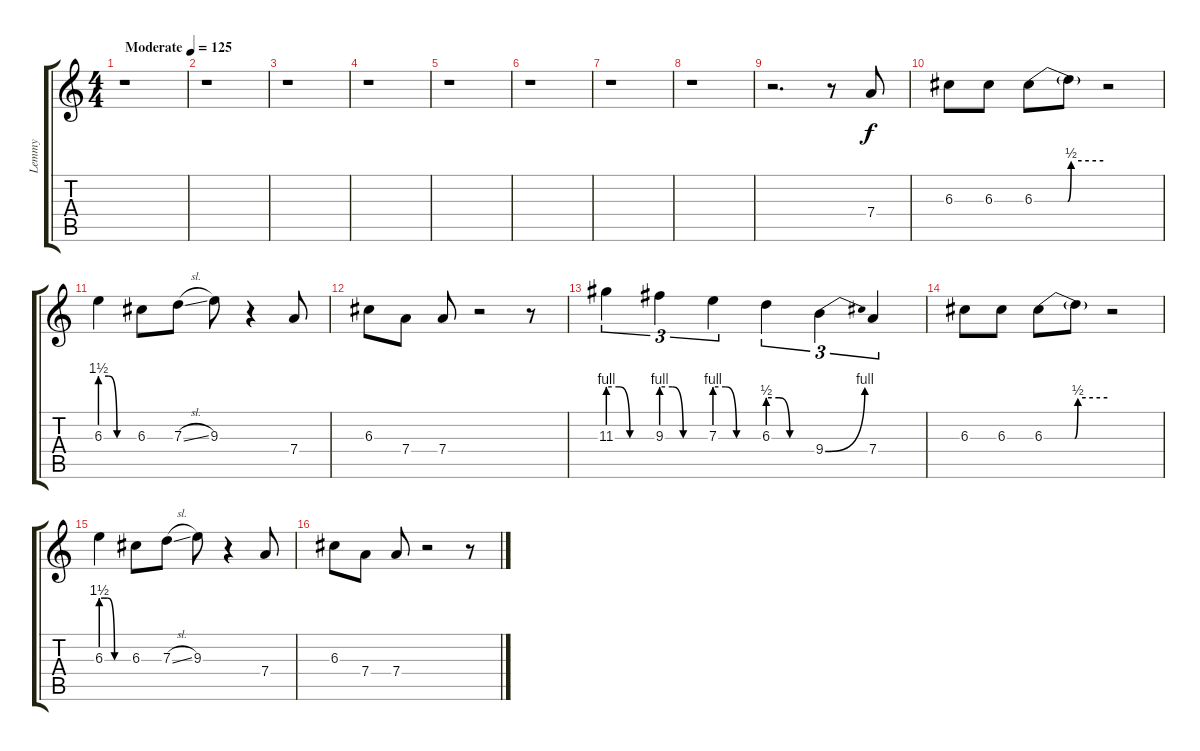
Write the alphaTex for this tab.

\track ("Lemmy" "Lemmy") {instrument overdrivenguitar}
\staff {score tabs}
\tuning (E4 B3 G3 D3 A2 E2) {hide}
\ts (4 4)
\tempo (125 "Moderate")
\clef g2
\ks c
r.1{dy f instrument overdrivenguitar} |
r.1 |
r.1 |
r.1 |
r.1 |
r.1 |
r.1 |
r.1 |
r.2{d} r.8 7.4.8 |
6.3.8 6.3.8 6.3{be (custom 0 0 23 0 29 0 32 2 60 2)}.8 6.3{t}.8 r.2 |
6.3{be (custom 0 6 15 6 30 0 60 0)}.4 6.3.8 7.3{sl}.8 9.3.8 r.4 7.4.8 |
6.3.8 7.4.8 7.4.8 r.2 r.8 |
11.3{be (custom 0 4 15 4 30 0 60 0)}.4{tu (3 2)} 9.3{be (custom 0 4 15 4 30 0 60 0)}.4{tu (3 2)} 7.3{be (custom 0 4 15 4 30 0 60 0)}.4{tu (3 2)} 6.3{be (custom 0 2 15 2 30 0 60 0)}.4{tu (3 2)} 9.4{be (bend 0 0 60 4)}.4{tu (3 2)} 7.4.4{tu (3 2)} |
6.3.8 6.3.8 6.3{be (custom 0 0 29 0 32 2 60 2)}.8 6.3{t}.8 r.2 |
6.3{be (custom 0 6 15 6 30 0 60 0)}.4 6.3.8 7.3{sl}.8 9.3.8 r.4 7.4.8 |
6.3.8 7.4.8 7.4.8 r.2 r.8
